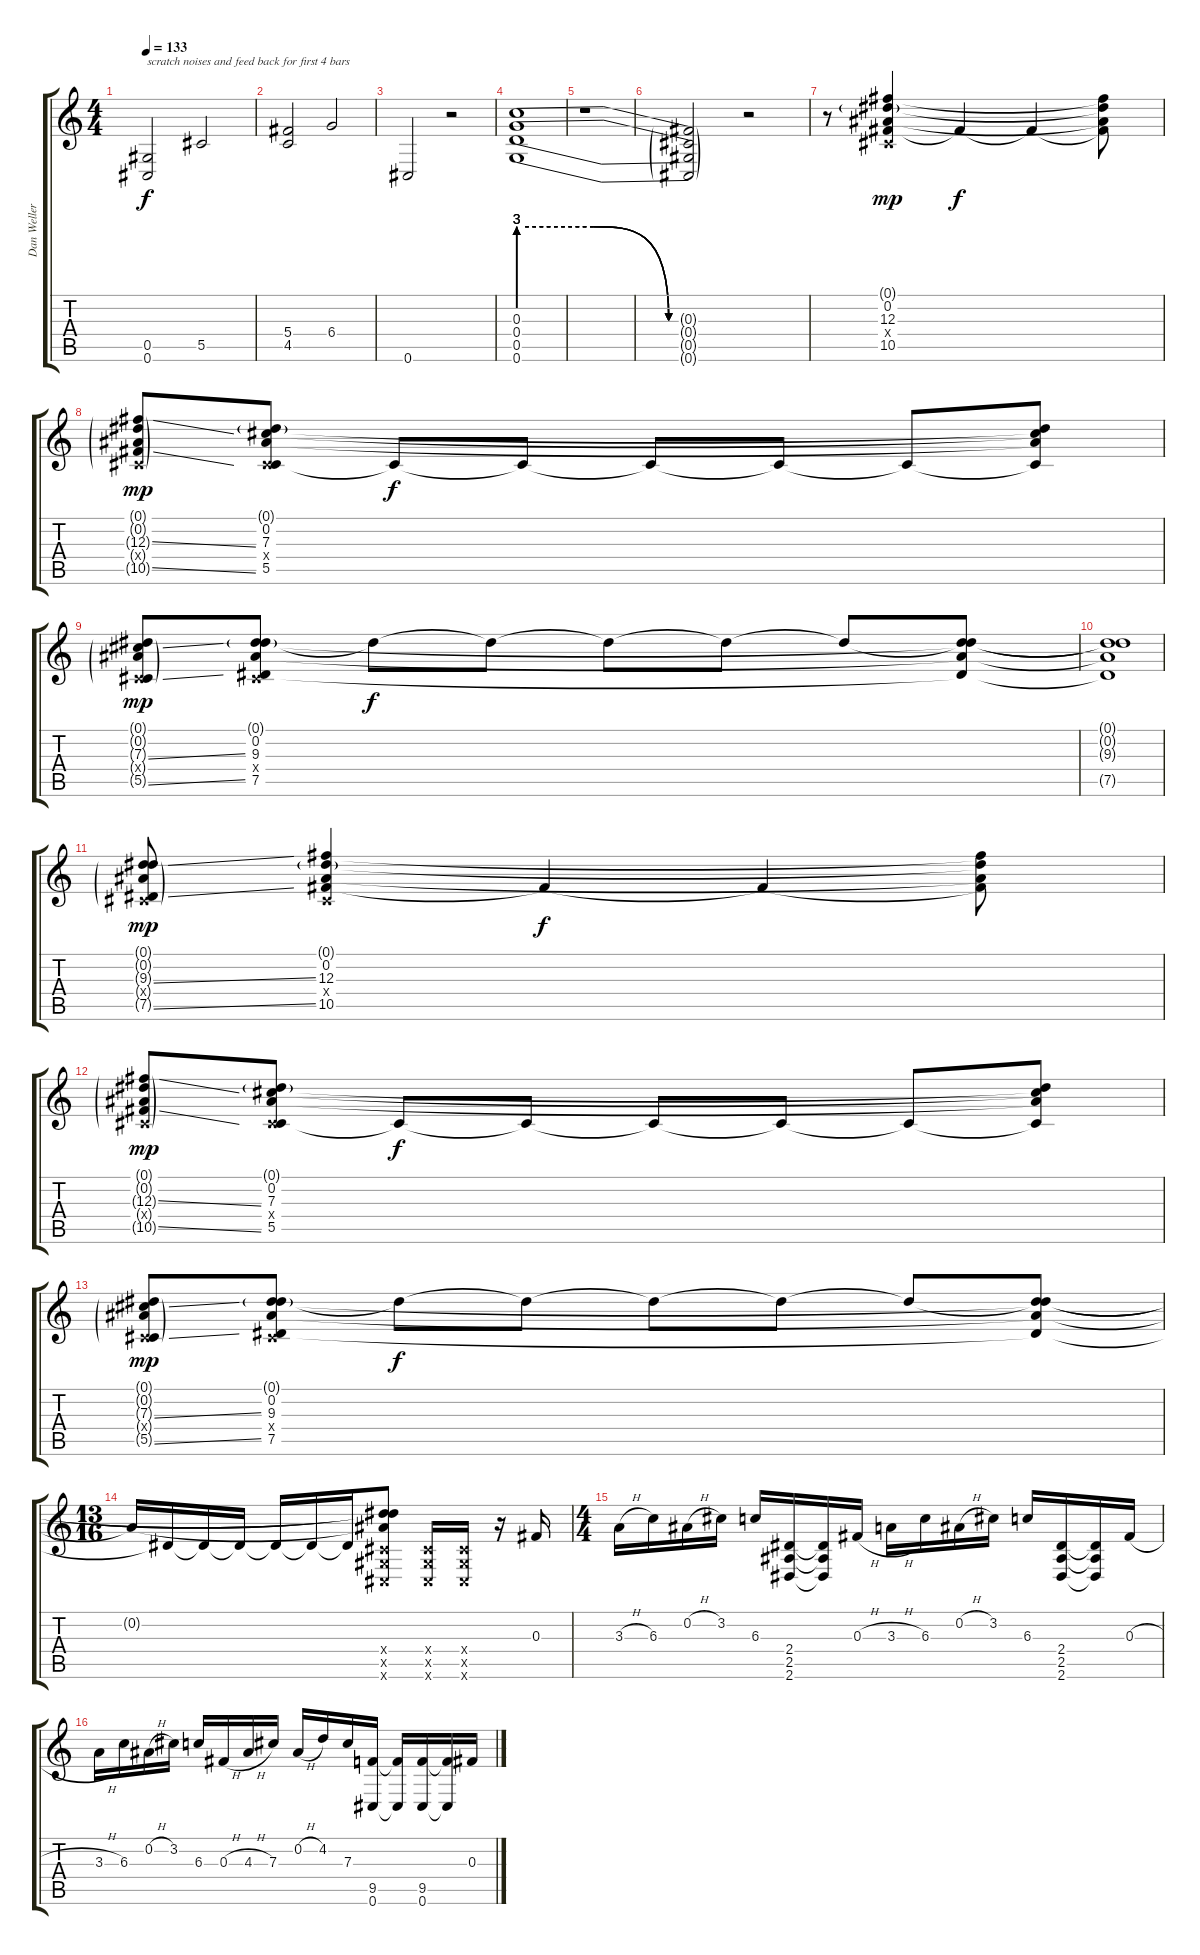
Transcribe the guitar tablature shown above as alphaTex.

\track ("Dan Weller" "Dan Weller") {instrument distortionguitar}
\staff {score tabs}
\tuning (Eb4 Bb3 Gb3 Db3 Ab2 Db2) {hide}
\ts (4 4)
\tempo 133
\clef g2
\ks c
(0.5 0.6).2{txt "scratch noises and feed back for first 4 bars" dy f instrument guitarfretnoise} 5.5.2 |
(5.4 4.5).2 6.4.2 |
0.6.2 r.2 |
(0.3{be (custom 0 12 20 12 40 0 60 0)} 0.4{be (custom 0 12 20 12 40 0 60 0)} 0.5{be (custom 0 12 20 12 40 0 60 0)} 0.6{be (custom 0 12 20 12 40 0 60 0)}).1 |
r.1 |
(0.3{t} 0.4{t} 0.5{t} 0.6{t}).2 r.2 |
r.8{instrument distortionguitar} (0.1{g} 0.2 12.3 0.4{x} 10.5).4{dy mp} 10.5{t}.4{dy f} 10.5{t}.4 (0.1{t} 0.2{t} 12.3{t} 10.5{t}).8 |
(0.1{g} 0.2{g} 12.3{ss g} 0.4{g x} 10.5{ss g}).8{dy mp} (0.1{g} 0.2 7.3 0.4{x} 5.5).8 5.5{t}.8{dy f} 5.5{t}.8 5.5{t}.8 5.5{t}.8 5.5{t}.8 (0.1{t} 0.2{t} 7.3{t} 5.5{t}).8 |
(0.1{g} 0.2{g} 7.3{ss g} 0.4{g x} 5.5{ss g}).8{dy mp} (0.1{g} 0.2 9.3 0.4{x} 7.5).8 0.1{t}.8{dy f} 0.1{t}.8 0.1{t}.8 0.1{t}.8 0.1{t}.8 (0.1{t} 0.2{t} 9.3{t} 7.5{t}).8 |
(0.1{t} 0.2{t} 9.3{t} 7.5{t}).1 |
(0.1{g} 0.2{g} 9.3{ss g} 0.4{g x} 7.5{ss g}).8{dy mp} (0.1{g} 0.2 12.3 0.4{x} 10.5).4 10.5{t}.4{dy f} 10.5{t}.4 (0.1{t} 0.2{t} 12.3{t} 10.5{t}).8 |
(0.1{g} 0.2{g} 12.3{ss g} 0.4{g x} 10.5{ss g}).8{dy mp} (0.1{g} 0.2 7.3 0.4{x} 5.5).8 5.5{t}.8{dy f} 5.5{t}.8 5.5{t}.8 5.5{t}.8 5.5{t}.8 (0.1{t} 0.2{t} 7.3{t} 5.5{t}).8 |
(0.1{g} 0.2{g} 7.3{ss g} 0.4{g x} 5.5{ss g}).8{dy mp} (0.1{g} 0.2 9.3 0.4{x} 7.5).8 0.1{t}.8{dy f} 0.1{t}.8 0.1{t}.8 0.1{t}.8 0.1{t}.8 (0.1{t} 0.2{t} 9.3{t} 7.5{t}).8 |
\ts (13 16)
0.2{t}.16 7.5{t}.16 7.5{t}.16 7.5{t}.16 7.5{t}.16 7.5{t}.16 7.5{t}.16 (0.1{t} 0.2{t} 9.3{t} 0.4{x} 0.5{x} 0.6{x}).8 (0.4{x} 0.5{x} 0.6{x}).16 (0.4{x} 0.5{x} 0.6{x}).16 r.16 0.3.16 |
\ts (4 4)
3.3{h}.16 6.3.16 0.2{h}.16 3.2.16 6.3.16 (2.4 2.5 2.6).16 (2.4{t} 2.5{t} 2.6{t}).16 0.3{h}.16 3.3{h}.16 6.3.16 0.2{h}.16 3.2.16 6.3.16 (2.4 2.5 2.6).16 (2.4{t} 2.5{t} 2.6{t}).16 0.3{h}.16 |
3.3{h}.16 6.3.16 0.2{h}.16 3.2.16 6.3.16 0.3{h}.16 4.3{h}.16 7.3.16 0.2{h}.16 4.2.16 7.3.16 (9.5 0.6).16 (9.5{t} 0.6{t}).16 (9.5 0.6).16 (9.5{t} 0.6{t}).16 0.3.16
